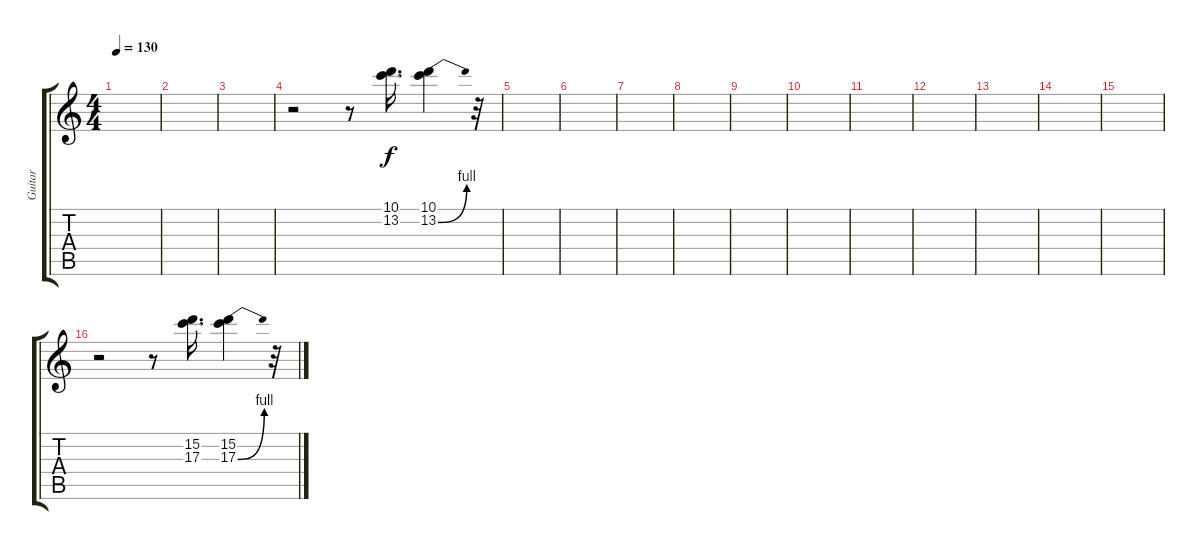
\track ("Guitar" "Guitar") {instrument overdrivenguitar}
\staff {score tabs}
\tuning (E4 B3 G3 D3 A2 D2) {hide}
\ts (4 4)
\tempo 130
\clef g2
\ks c
|
|
|
r.2 r.8 (10.1 13.2).16{d} (10.1 13.2{be (bend 0 0 60 4)}).4 r.32 |
|
|
|
|
|
|
|
|
|
|
|
r.2 r.8 (15.2 17.3).16{d} (15.2 17.3{be (bend 0 0 60 4)}).4 r.32
